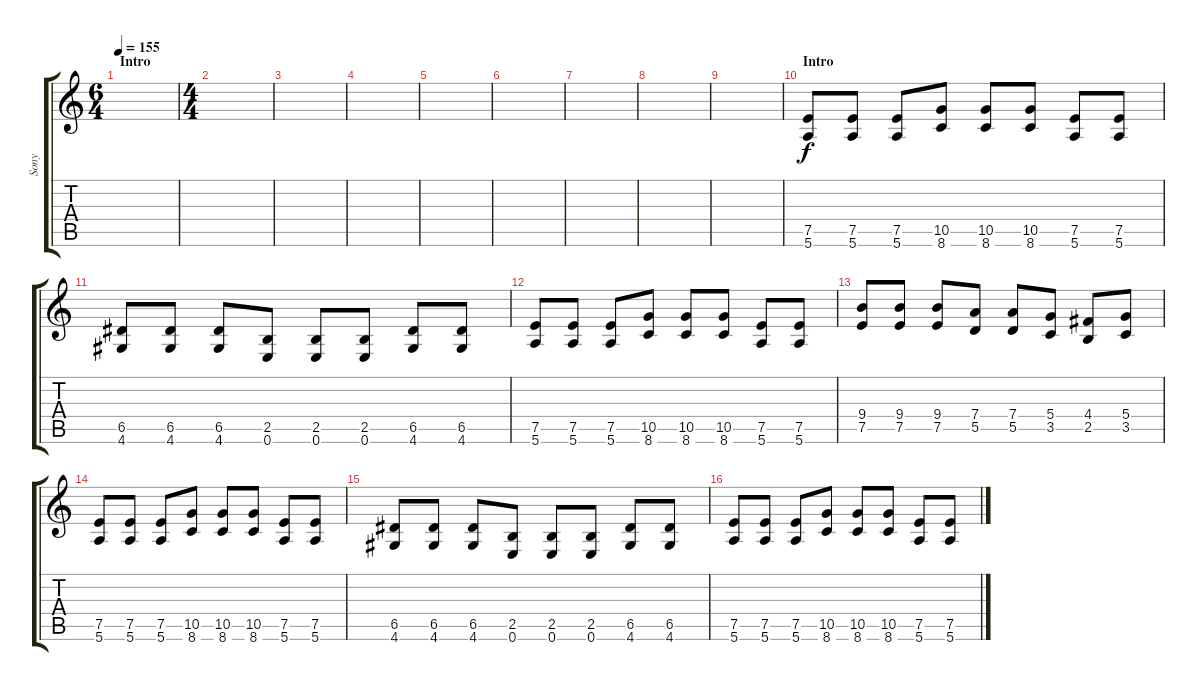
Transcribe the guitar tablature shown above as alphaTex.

\track ("Sony" "Sony") {instrument distortionguitar}
\staff {score tabs}
\tuning (E4 B3 G3 D3 A2 E2) {hide}
\ts (6 4)
\section ("" "Intro")
\tempo 155
\clef g2
\ks c
|
\ts (4 4)
|
|
|
|
|
|
|
|
\section ("" "Intro")
(7.5 5.6).8 (7.5 5.6).8 (7.5 5.6).8 (10.5 8.6).8 (10.5 8.6).8 (10.5 8.6).8 (7.5 5.6).8 (7.5 5.6).8 |
(6.5 4.6).8 (6.5 4.6).8 (6.5 4.6).8 (2.5 0.6).8 (2.5 0.6).8 (2.5 0.6).8 (6.5 4.6).8 (6.5 4.6).8 |
(7.5 5.6).8 (7.5 5.6).8 (7.5 5.6).8 (10.5 8.6).8 (10.5 8.6).8 (10.5 8.6).8 (7.5 5.6).8 (7.5 5.6).8 |
(9.4 7.5).8 (9.4 7.5).8 (9.4 7.5).8 (7.4 5.5).8 (7.4 5.5).8 (5.4 3.5).8 (4.4 2.5).8 (5.4 3.5).8 |
(7.5 5.6).8 (7.5 5.6).8 (7.5 5.6).8 (10.5 8.6).8 (10.5 8.6).8 (10.5 8.6).8 (7.5 5.6).8 (7.5 5.6).8 |
(6.5 4.6).8 (6.5 4.6).8 (6.5 4.6).8 (2.5 0.6).8 (2.5 0.6).8 (2.5 0.6).8 (6.5 4.6).8 (6.5 4.6).8 |
(7.5 5.6).8 (7.5 5.6).8 (7.5 5.6).8 (10.5 8.6).8 (10.5 8.6).8 (10.5 8.6).8 (7.5 5.6).8 (7.5 5.6).8
